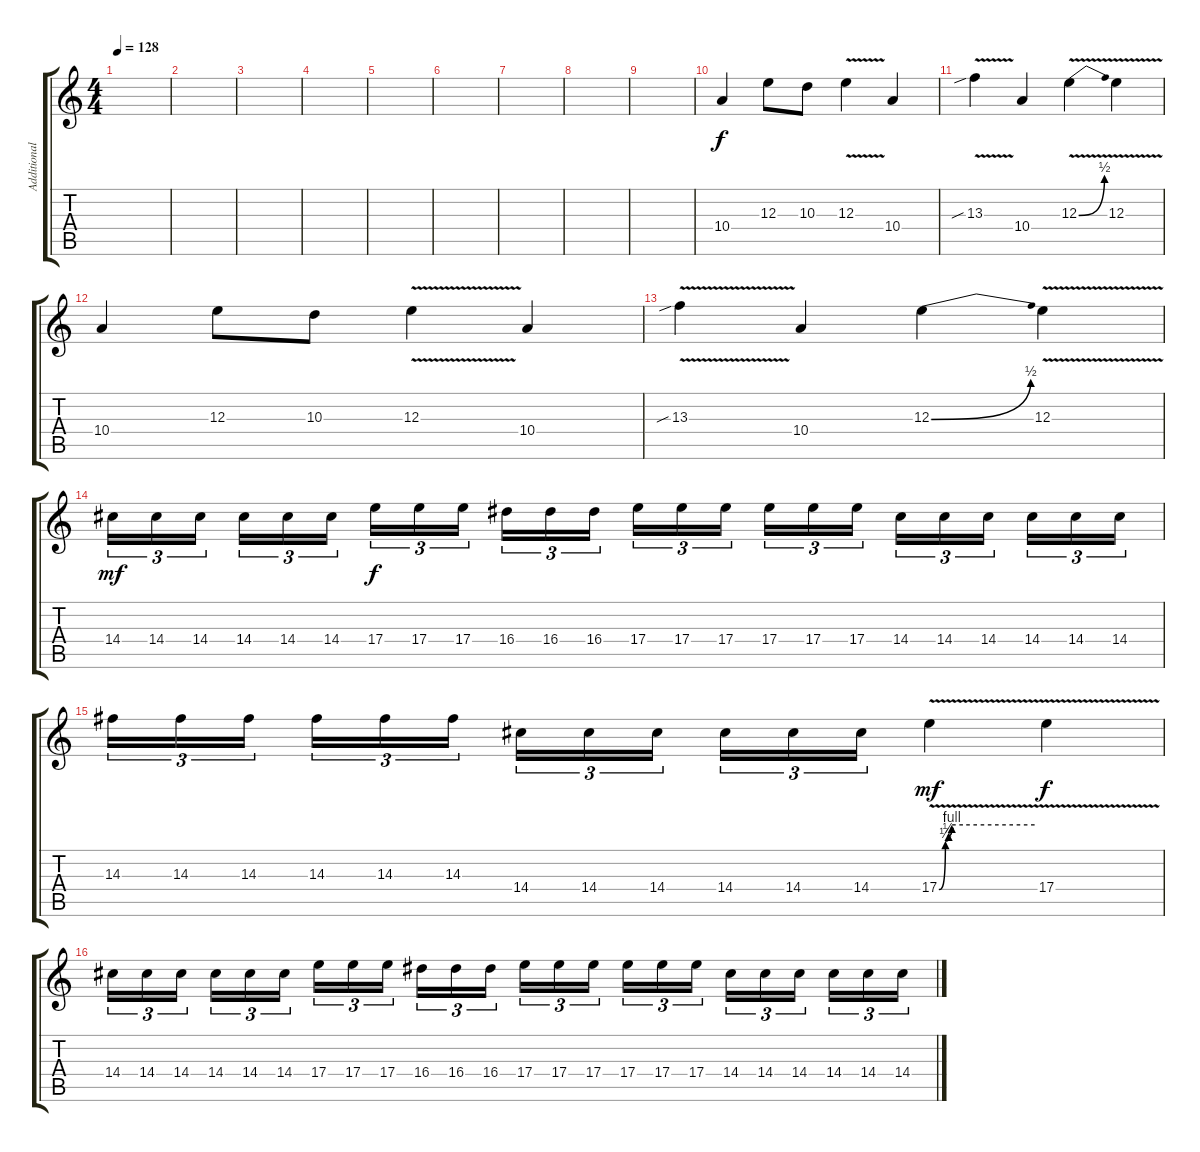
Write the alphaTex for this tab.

\track ("Additional guita 2" "Additional") {instrument distortionguitar}
\staff {score tabs}
\tuning (Db4 Ab3 E3 B2 Gb2 Db2) {hide}
\ts (4 4)
\tempo 128
\clef g2
\ks c
|
|
|
|
|
|
|
|
|
10.4.4{balance 13} 12.3.8 10.3.8 12.3{v}.4 10.4.4 |
13.3{v sib}.4 10.4.4 12.3{be (bend 0 0 60 2) v}.4 12.3{v}.4 |
10.4.4 12.3.8 10.3.8 12.3{v}.4 10.4.4 |
13.3{v sib}.4 10.4.4 12.3{be (bend 0 0 60 2)}.4 12.3{v}.4 |
14.4.16{tu (3 2) dy mf} 14.4.16{tu (3 2)} 14.4.16{tu (3 2) beam splitsecondary} 14.4.16{tu (3 2)} 14.4.16{tu (3 2)} 14.4.16{tu (3 2)} 17.4.16{tu (3 2) dy f} 17.4.16{tu (3 2)} 17.4.16{tu (3 2) beam splitsecondary} 16.4.16{tu (3 2)} 16.4.16{tu (3 2)} 16.4.16{tu (3 2)} 17.4.16{tu (3 2)} 17.4.16{tu (3 2)} 17.4.16{tu (3 2) beam splitsecondary} 17.4.16{tu (3 2)} 17.4.16{tu (3 2)} 17.4.16{tu (3 2)} 14.4.16{tu (3 2)} 14.4.16{tu (3 2)} 14.4.16{tu (3 2) beam splitsecondary} 14.4.16{tu (3 2)} 14.4.16{tu (3 2)} 14.4.16{tu (3 2)} |
14.3.16{tu (3 2)} 14.3.16{tu (3 2)} 14.3.16{tu (3 2) beam splitsecondary} 14.3.16{tu (3 2)} 14.3.16{tu (3 2)} 14.3.16{tu (3 2)} 14.4.16{tu (3 2)} 14.4.16{tu (3 2)} 14.4.16{tu (3 2) beam splitsecondary} 14.4.16{tu (3 2)} 14.4.16{tu (3 2)} 14.4.16{tu (3 2)} 17.4{be (custom 0 0 4 1 6 2 8 4 15 4 60 4) v}.4{dy mf} 17.4{v}.4{dy f} |
14.4.16{tu (3 2)} 14.4.16{tu (3 2)} 14.4.16{tu (3 2) beam splitsecondary} 14.4.16{tu (3 2)} 14.4.16{tu (3 2)} 14.4.16{tu (3 2)} 17.4.16{tu (3 2)} 17.4.16{tu (3 2)} 17.4.16{tu (3 2) beam splitsecondary} 16.4.16{tu (3 2)} 16.4.16{tu (3 2)} 16.4.16{tu (3 2)} 17.4.16{tu (3 2)} 17.4.16{tu (3 2)} 17.4.16{tu (3 2) beam splitsecondary} 17.4.16{tu (3 2)} 17.4.16{tu (3 2)} 17.4.16{tu (3 2)} 14.4.16{tu (3 2)} 14.4.16{tu (3 2)} 14.4.16{tu (3 2) beam splitsecondary} 14.4.16{tu (3 2)} 14.4.16{tu (3 2)} 14.4.16{tu (3 2)}
